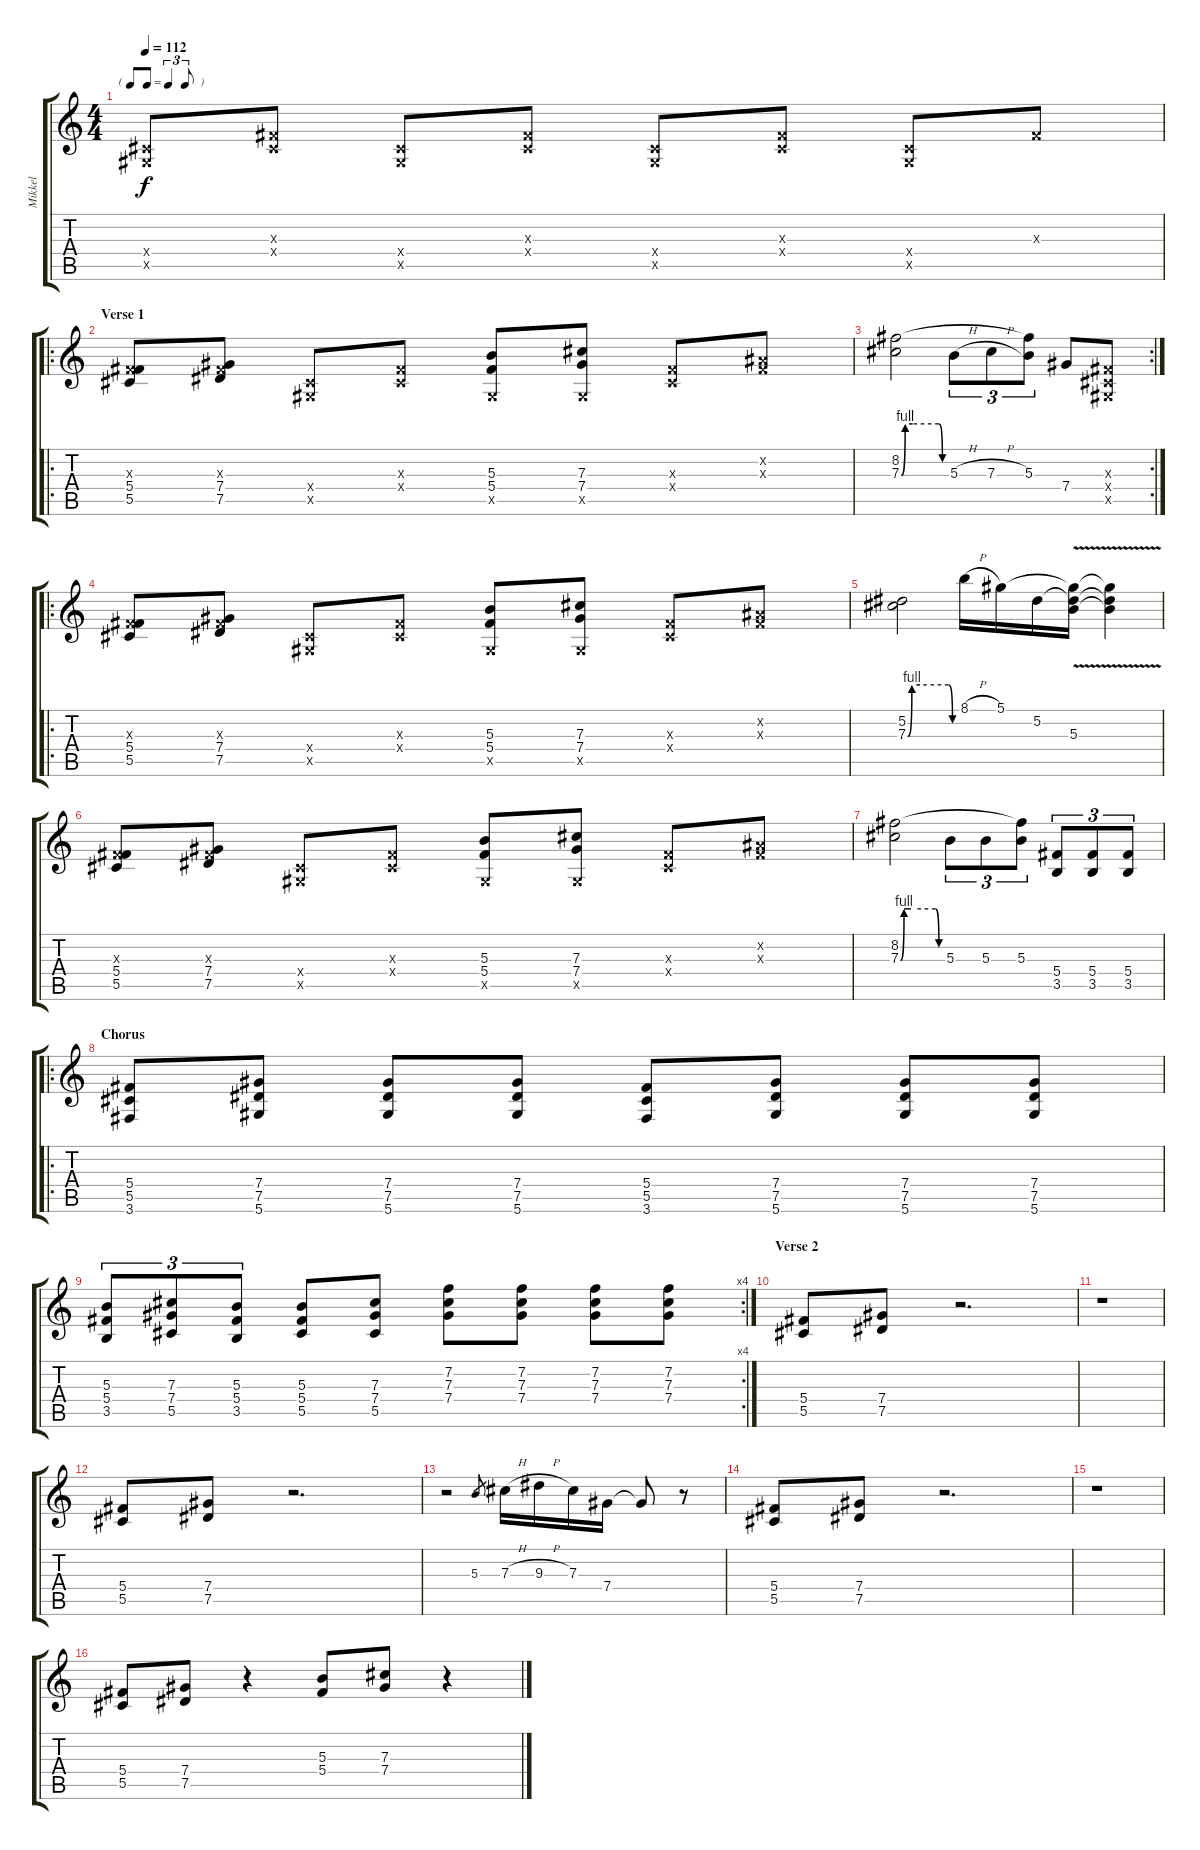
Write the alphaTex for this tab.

\track ("Mikkel" "Mikkel") {instrument overdrivenguitar}
\staff {score tabs}
\tuning (Eb4 Bb3 Gb3 Db3 Ab2 Eb2) {hide}
\ts (4 4)
\tf triplet8th
\tempo 112
\clef g2
\ks c
(0.4{x} 0.5{x}).8{dy f instrument overdrivenguitar} (0.3{x} 0.4{x}).8 (0.4{x} 0.5{x}).8 (0.3{x} 0.4{x}).8 (0.4{x} 0.5{x}).8 (0.3{x} 0.4{x}).8 (0.4{x} 0.5{x}).8 0.3{x}.8 |
\ro
\section ("" "Verse 1")
(0.3{x} 5.4 5.5).8 (0.3{x} 7.4 7.5).8 (0.4{x} 0.5{x}).8 (0.3{x} 0.4{x}).8 (5.3 5.4 0.5{x}).8 (7.3 7.4 0.5{x}).8 (0.3{x} 0.4{x}).8 (0.2{x} 0.3{x}).8 |
\rc 2
(8.2 7.3{be (custom 0 0 5 4 15 4 50 4 55 0 60 0)}).2 5.3{h}.8{tu (3 2)} 7.3{h}.8{tu (3 2)} (8.2{t} 5.3).8{tu (3 2)} 7.4.8 (0.3{x} 0.4{x} 0.5{x}).8 |
\ro
(0.3{x} 5.4 5.5).8 (0.3{x} 7.4 7.5).8 (0.4{x} 0.5{x}).8 (0.3{x} 0.4{x}).8 (5.3 5.4 0.5{x}).8 (7.3 7.4 0.5{x}).8 (0.3{x} 0.4{x}).8 (0.2{x} 0.3{x}).8 |
(5.2 7.3{be (custom 0 0 5 4 15 4 50 4 55 0 60 0)}).2 8.1{h}.16 5.1.16 5.2.16 (5.1{t} 5.2{t} 5.3{v}).16 (5.1{t} 5.2{t} 5.3{t}).4 |
(0.3{x} 5.4 5.5).8 (0.3{x} 7.4 7.5).8 (0.4{x} 0.5{x}).8 (0.3{x} 0.4{x}).8 (5.3 5.4 0.5{x}).8 (7.3 7.4 0.5{x}).8 (0.3{x} 0.4{x}).8 (0.2{x} 0.3{x}).8 |
(8.2 7.3{be (custom 0 0 5 4 15 4 50 4 55 0 60 0)}).2 5.3.8{tu (3 2)} 5.3.8{tu (3 2)} (8.2{t} 5.3).8{tu (3 2)} (5.4 3.5).8{tu (3 2)} (5.4 3.5).8{tu (3 2)} (5.4 3.5).8{tu (3 2)} |
\ro
\section ("" "Chorus")
(5.4 5.5 3.6).8 (7.4 7.5 5.6).8 (7.4 7.5 5.6).8 (7.4 7.5 5.6).8 (5.4 5.5 3.6).8 (7.4 7.5 5.6).8 (7.4 7.5 5.6).8 (7.4 7.5 5.6).8 |
\rc 4
(5.3 5.4 3.5).8{tu (3 2)} (7.3 7.4 5.5).8{tu (3 2)} (5.3 5.4 3.5).8{tu (3 2)} (5.3 5.4 5.5).8 (7.3 7.4 5.5).8 (7.2 7.3 7.4).8 (7.2 7.3 7.4).8 (7.2 7.3 7.4).8 (7.2 7.3 7.4).8 |
\section ("" "Verse 2")
(5.4 5.5).8 (7.4 7.5).8 r.2{d} |
r.1 |
(5.4 5.5).8 (7.4 7.5).8 r.2{d} |
r.2 5.3.8{gr} 7.3{h}.16 9.3{h}.16 7.3.16 7.4.16 7.4{t}.8 r.8 |
(5.4 5.5).8 (7.4 7.5).8 r.2{d} |
r.1 |
(5.4 5.5).8 (7.4 7.5).8 r.4 (5.3 5.4).8 (7.3 7.4).8 r.4
